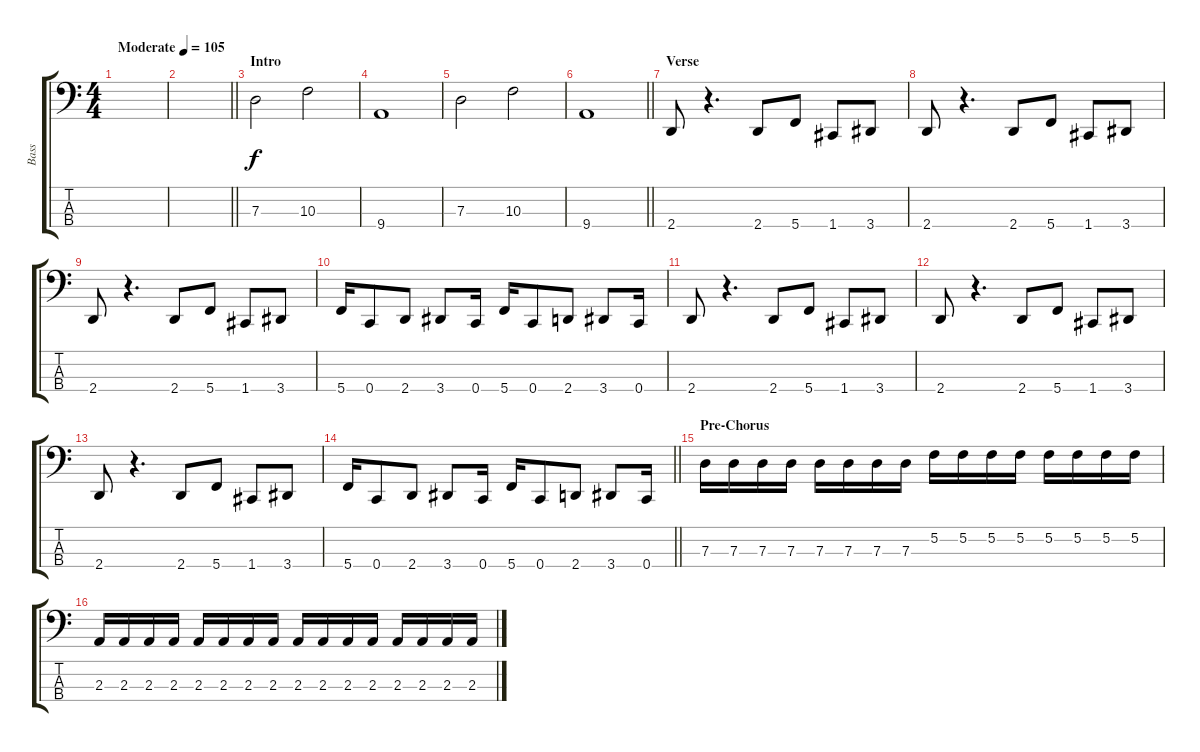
\track ("Bass" "Bass") {instrument electricbassfinger}
\staff {score tabs}
\tuning (F2 C2 G1 C1) {hide}
\ts (4 4)
\tempo (105 "Moderate")
\clef f4
\ks c
|
\barLineRight lightlight
|
\section ("" "Intro")
7.3.2 10.3.2 |
9.4.1 |
7.3.2 10.3.2 |
\barLineRight lightlight
9.4.1 |
\section ("" "Verse")
2.4.8 r.4{d} 2.4.8 5.4.8 1.4.8 3.4.8 |
2.4.8 r.4{d} 2.4.8 5.4.8 1.4.8 3.4.8 |
2.4.8 r.4{d} 2.4.8 5.4.8 1.4.8 3.4.8 |
5.4.16 0.4.8 2.4.8 3.4.8 0.4.16 5.4.16 0.4.8 2.4.8 3.4.8 0.4.16 |
2.4.8 r.4{d} 2.4.8 5.4.8 1.4.8 3.4.8 |
2.4.8 r.4{d} 2.4.8 5.4.8 1.4.8 3.4.8 |
2.4.8 r.4{d} 2.4.8 5.4.8 1.4.8 3.4.8 |
\barLineRight lightlight
5.4.16 0.4.8 2.4.8 3.4.8 0.4.16 5.4.16 0.4.8 2.4.8 3.4.8 0.4.16 |
\section ("" "Pre-Chorus")
7.3.16 7.3.16 7.3.16 7.3.16 7.3.16 7.3.16 7.3.16 7.3.16 5.2.16 5.2.16 5.2.16 5.2.16 5.2.16 5.2.16 5.2.16 5.2.16 |
2.3.16 2.3.16 2.3.16 2.3.16 2.3.16 2.3.16 2.3.16 2.3.16 2.3.16 2.3.16 2.3.16 2.3.16 2.3.16 2.3.16 2.3.16 2.3.16
